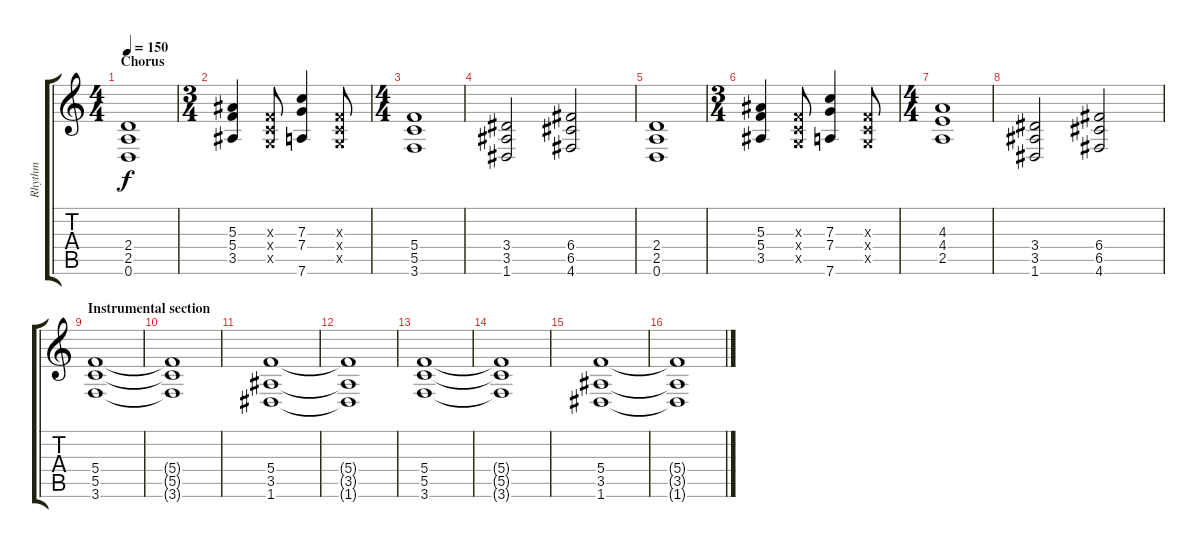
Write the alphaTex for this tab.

\track ("Rhythm" "Rhythm") {instrument distortionguitar}
\staff {score tabs}
\tuning (D4 A3 F3 C3 G2 D2) {hide}
\ts (4 4)
\section ("" "Chorus")
\tempo 150
\clef g2
\ks c
(2.4 2.5 0.6).1{dy f} |
\ts (3 4)
(5.3 5.4 3.5).4 (0.3{x} 0.4{x} 0.5{x}).8 (7.3 7.4 7.6).4 (0.3{x} 0.4{x} 0.5{x}).8 |
\ts (4 4)
(5.4 5.5 3.6).1 |
(3.4 3.5 1.6).2 (6.4 6.5 4.6).2 |
(2.4 2.5 0.6).1 |
\ts (3 4)
(5.3 5.4 3.5).4 (0.3{x} 0.4{x} 0.5{x}).8 (7.3 7.4 7.6).4 (0.3{x} 0.4{x} 0.5{x}).8 |
\ts (4 4)
(4.3 4.4 2.5).1 |
(3.4 3.5 1.6).2 (6.4 6.5 4.6).2 |
\section ("" "Instrumental section")
(5.4 5.5 3.6).1 |
(5.4{t} 5.5{t} 3.6{t}).1{volume 10} |
(5.4 3.5 1.6).1{volume 16} |
(5.4{t} 3.5{t} 1.6{t}).1{volume 10} |
(5.4 5.5 3.6).1{volume 16} |
(5.4{t} 5.5{t} 3.6{t}).1{volume 10} |
(5.4 3.5 1.6).1{volume 16} |
(5.4{t} 3.5{t} 1.6{t}).1{volume 10}
